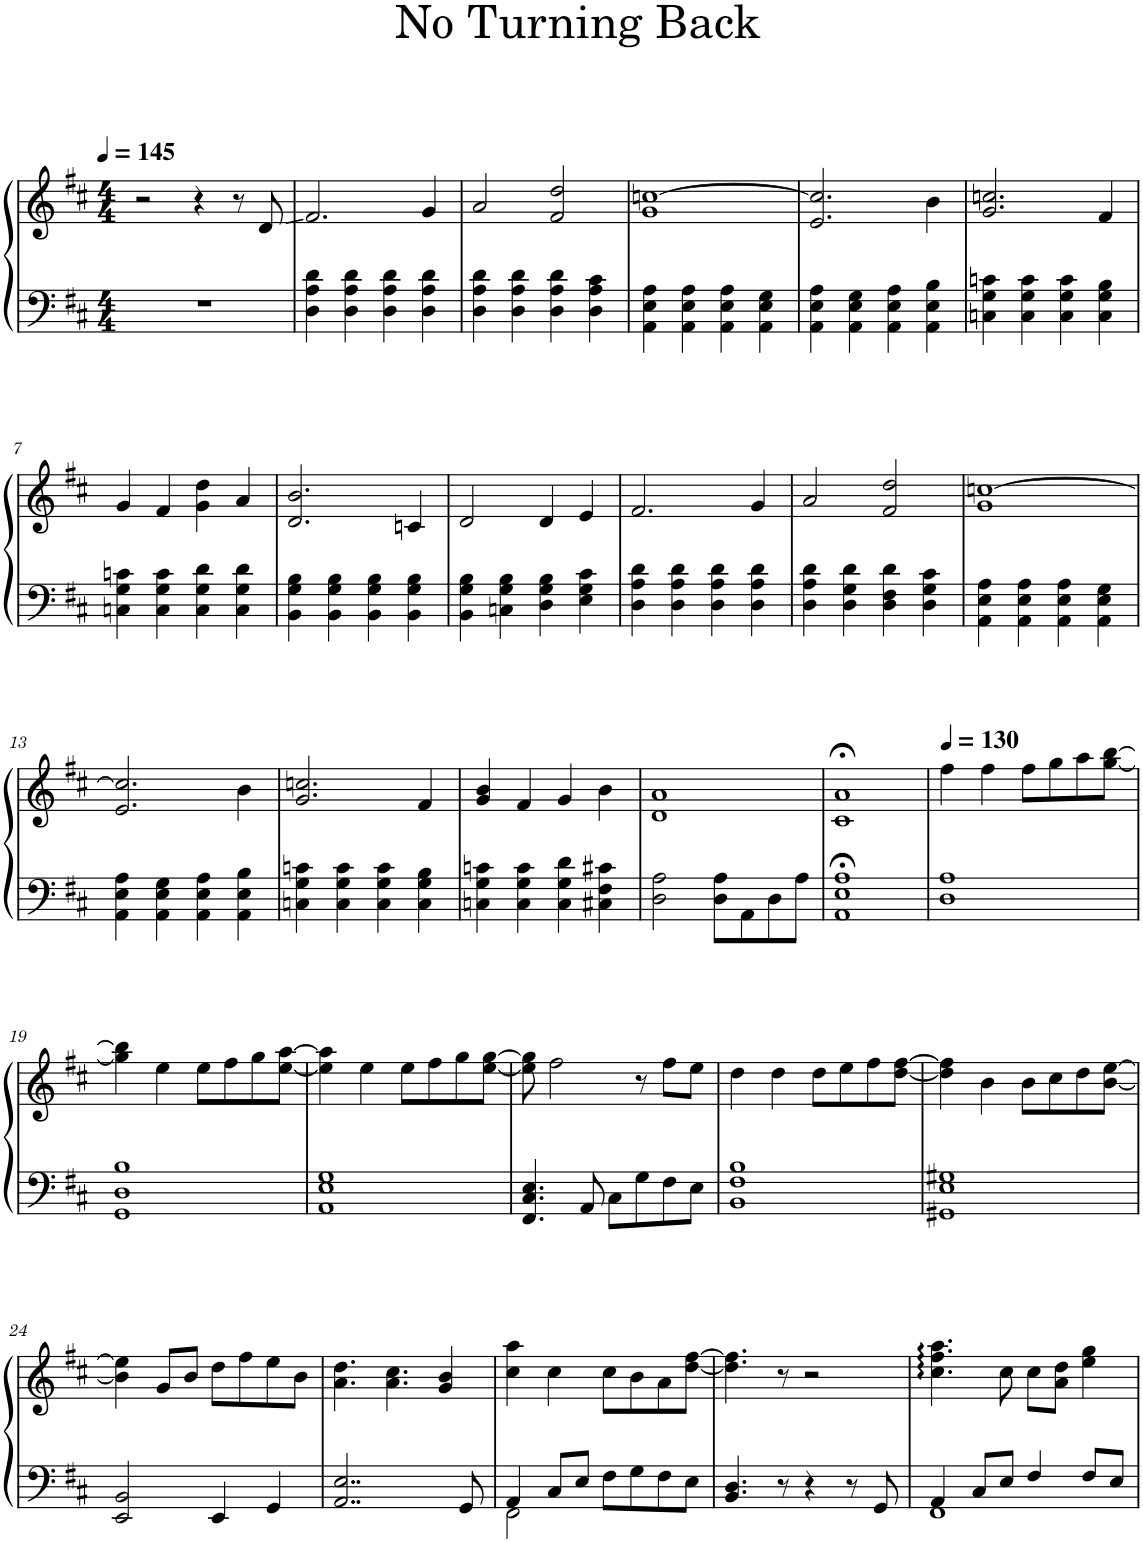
**kern	**kern
*part1	*part1
*staff2	*staff1
*I"Piano	*
*I'Pno.	*
*clefF4	*clefG2
*k[f#c#]	*k[f#c#]
*M4/4	*M4/4
*MM145	*MM145
=1	=1
1r	2r
.	4r
.	8r
.	8d/
=2	=2
4D\ 4A\ 4d\	2.f#/
4D\ 4A\ 4d\	.
4D\ 4A\ 4d\	.
4D\ 4A\ 4d\	4g/
=3	=3
4D\ 4A\ 4d\	2a/
4D\ 4A\ 4d\	.
4D\ 4A\ 4d\	2f#/ 2dd/
4D\ 4A\ 4c#\	.
=4	=4
4AA\ 4E\ 4A\	1g [1ccn
4AA\ 4E\ 4A\	.
4AA\ 4E\ 4A\	.
4AA\ 4E\ 4G\	.
=5	=5
4AA\ 4E\ 4A\	2.e/ 2.cc/]
4AA\ 4E\ 4G\	.
4AA\ 4E\ 4A\	.
4AA\ 4E\ 4B\	4b\
=6	=6
4Cn\ 4G\ 4cn\	2.g/ 2.ccn/
4C\ 4G\ 4c\	.
4C\ 4G\ 4c\	.
4C\ 4G\ 4B\	4f#/
!!LO:LB:g=z
=7	=7
4Cn\ 4G\ 4cn\	4g/
4C\ 4G\ 4c\	4f#/
4C\ 4G\ 4d\	4g\ 4dd\
4C\ 4G\ 4d\	4a/
=8	=8
4BB\ 4G\ 4B\	2.d/ 2.b/
4BB\ 4G\ 4B\	.
4BB\ 4G\ 4B\	.
4BB\ 4G\ 4B\	4cn/
=9	=9
4BB\ 4G\ 4B\	2d/
4Cn\ 4G\ 4B\	.
4D\ 4G\ 4B\	4d/
4E\ 4G\ 4c#\	4e/
=10	=10
4D\ 4A\ 4d\	2.f#/
4D\ 4A\ 4d\	.
4D\ 4A\ 4d\	.
4D\ 4A\ 4d\	4g/
=11	=11
4D\ 4A\ 4d\	2a/
4D\ 4G\ 4d\	.
4D\ 4F#\ 4d\	2f#/ 2dd/
4D\ 4G\ 4c#\	.
=12	=12
4AA\ 4E\ 4A\	1g [1ccn
4AA\ 4E\ 4A\	.
4AA\ 4E\ 4A\	.
4AA\ 4E\ 4G\	.
!!LO:LB:g=z
=13	=13
4AA\ 4E\ 4A\	2.e/ 2.cc/]
4AA\ 4E\ 4G\	.
4AA\ 4E\ 4A\	.
4AA\ 4E\ 4B\	4b\
=14	=14
4Cn\ 4G\ 4cn\	2.g/ 2.ccn/
4C\ 4G\ 4c\	.
4C\ 4G\ 4c\	.
4C\ 4G\ 4B\	4f#/
=15	=15
4Cn\ 4G\ 4cn\	4g/ 4b/
4C\ 4G\ 4c\	4f#/
4C\ 4G\ 4d\	4g/
4C#X\ 4F#\ 4c#X\	4b\
=16	=16
2D\ 2A\	1d 1a
8D\ 8A\L	.
8AA\	.
8D\	.
8A\J	.
=17	=17
1AA;< 1E;< 1A;<	1c#;< 1a;<
=18	=18
*	*MM130
1D 1A	4ff#\
.	4ff#\
.	8ff#\L
.	8gg\
.	8aa\
.	[8gg\ [8bb\J
!!LO:LB:g=z
=19	=19
1GG 1D 1B	4gg\] 4bb\]
.	4ee\
.	8ee\L
.	8ff#\
.	8gg\
.	[8ee\ [8aa\J
=20	=20
1AA 1E 1G	4ee\] 4aa\]
.	4ee\
.	8ee\L
.	8ff#\
.	8gg\
.	[8ee\ [8gg\J
=21	=21
4.FF#/ 4.C#/ 4.E/	8ee\] 8gg\]
.	2ff#\
8AA/	.
8C#\L	.
8G\	8r
8F#\	8ff#\L
8E\J	8ee\J
=22	=22
1BB 1F# 1B	4dd\
.	4dd\
.	8dd\L
.	8ee\
.	8ff#\
.	[8dd\ [8ff#\J
=23	=23
1GG#X 1E 1G#X	4dd\] 4ff#\]
.	4b\
.	8b\L
.	8cc#\
.	8dd\
.	[8b\ [8ee\J
!!LO:LB:g=z
=24	=24
2EE/ 2BB/	4b\] 4ee\]
.	8g/L
.	8b/J
4EE/	8dd\L
.	8ff#\
4GG/	8ee\
.	8b\J
=25	=25
2..AA/ 2..E/	4.a\ 4.dd\
.	4.a\ 4.cc#\
.	4g/ 4b/
8GG/	.
=26	=26
*^	*
4AA/	2FF#\	4cc#\ 4aa\
8C#/L	.	4cc#\
8E/J	.	.
8F#\L	2ryy	8cc#\L
8G\	.	8b\
8F#\	.	8a\
8E\J	.	[8dd\ [8ff#\J
*v	*v	*
=27	=27
4.BB/ 4.D/	4.dd\] 4.ff#\]
8r	8r
4r	2r
8r	.
8GG/	.
=28	=28
*^	*
4AA/	1FF#	4.cc#\ 4.ff#\ 4.aa\
8C#/L	.	.
8E/J	.	8cc#\
4F#/	.	8cc#\L
.	.	8a\ 8dd\J
8F#/L	.	4ee\ 4gg\
8E/J	.	.
*v	*v	*
=	=
*-	*-
